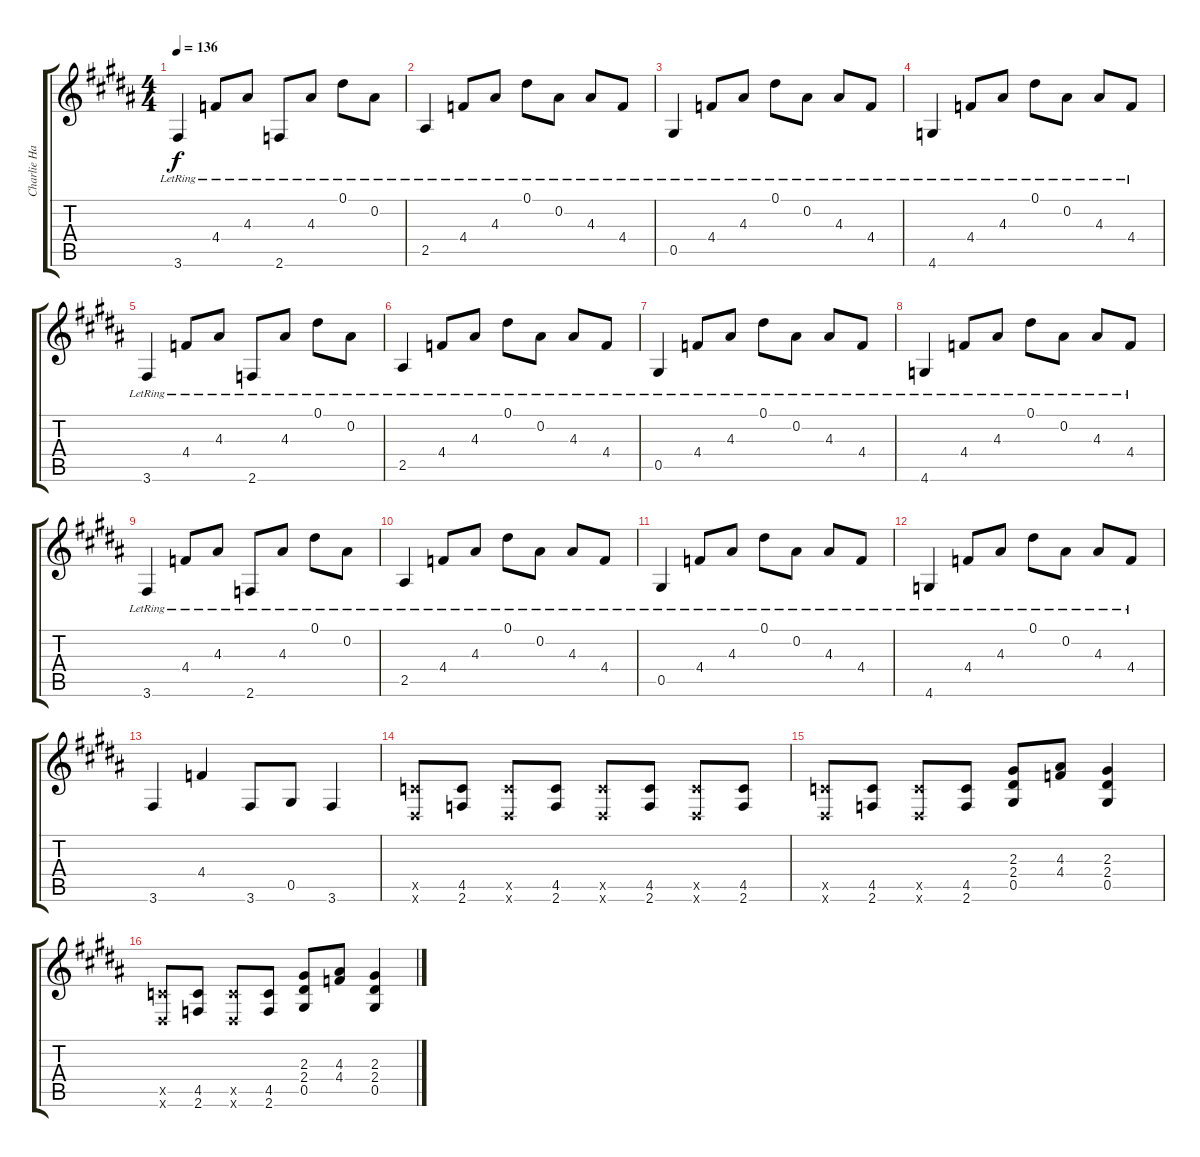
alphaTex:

\track ("Charlie Hargrett Guitar" "Charlie Ha") {instrument overdrivenguitar}
\staff {score tabs}
\tuning (Eb4 Bb3 Gb3 Db3 Ab2 Eb2) {hide}
\ts (4 4)
\tempo 136
\clef g2
\ks b
3.6{lr}.4{dy f} 4.4{lr}.8 4.3{lr}.8 2.6{lr}.8 4.3{lr}.8 0.1{lr}.8 0.2{lr}.8 |
2.5{lr}.4 4.4{lr}.8 4.3{lr}.8 0.1{lr}.8 0.2{lr}.8 4.3{lr}.8 4.4{lr}.8 |
0.5{lr}.4 4.4{lr}.8 4.3{lr}.8 0.1{lr}.8 0.2{lr}.8 4.3{lr}.8 4.4{lr}.8 |
4.6{lr}.4 4.4{lr}.8 4.3{lr}.8 0.1{lr}.8 0.2{lr}.8 4.3{lr}.8 4.4{lr}.8 |
3.6{lr}.4 4.4{lr}.8 4.3{lr}.8 2.6{lr}.8 4.3{lr}.8 0.1{lr}.8 0.2{lr}.8 |
2.5{lr}.4 4.4{lr}.8 4.3{lr}.8 0.1{lr}.8 0.2{lr}.8 4.3{lr}.8 4.4{lr}.8 |
0.5{lr}.4 4.4{lr}.8 4.3{lr}.8 0.1{lr}.8 0.2{lr}.8 4.3{lr}.8 4.4{lr}.8 |
4.6{lr}.4 4.4{lr}.8 4.3{lr}.8 0.1{lr}.8 0.2{lr}.8 4.3{lr}.8 4.4{lr}.8 |
3.6{lr}.4 4.4{lr}.8 4.3{lr}.8 2.6{lr}.8 4.3{lr}.8 0.1{lr}.8 0.2{lr}.8 |
2.5{lr}.4 4.4{lr}.8 4.3{lr}.8 0.1{lr}.8 0.2{lr}.8 4.3{lr}.8 4.4{lr}.8 |
0.5{lr}.4 4.4{lr}.8 4.3{lr}.8 0.1{lr}.8 0.2{lr}.8 4.3{lr}.8 4.4{lr}.8 |
4.6{lr}.4 4.4{lr}.8 4.3{lr}.8 0.1{lr}.8 0.2{lr}.8 4.3{lr}.8 4.4{lr}.8 |
3.6.4 4.4.4 3.6.8 0.5.8 3.6.4 |
(4.5{x} 0.6{x}).8{instrument overdrivenguitar} (4.5 2.6).8 (4.5{x} 0.6{x}).8 (4.5 2.6).8 (4.5{x} 0.6{x}).8 (4.5 2.6).8 (4.5{x} 0.6{x}).8 (4.5 2.6).8 |
(4.5{x} 0.6{x}).8 (4.5 2.6).8 (4.5{x} 0.6{x}).8 (4.5 2.6).8 (2.3 2.4 0.5).8 (4.3 4.4).8 (2.3 2.4 0.5).4 |
(4.5{x} 0.6{x}).8 (4.5 2.6).8 (4.5{x} 0.6{x}).8 (4.5 2.6).8 (2.3 2.4 0.5).8 (4.3 4.4).8 (2.3 2.4 0.5).4
